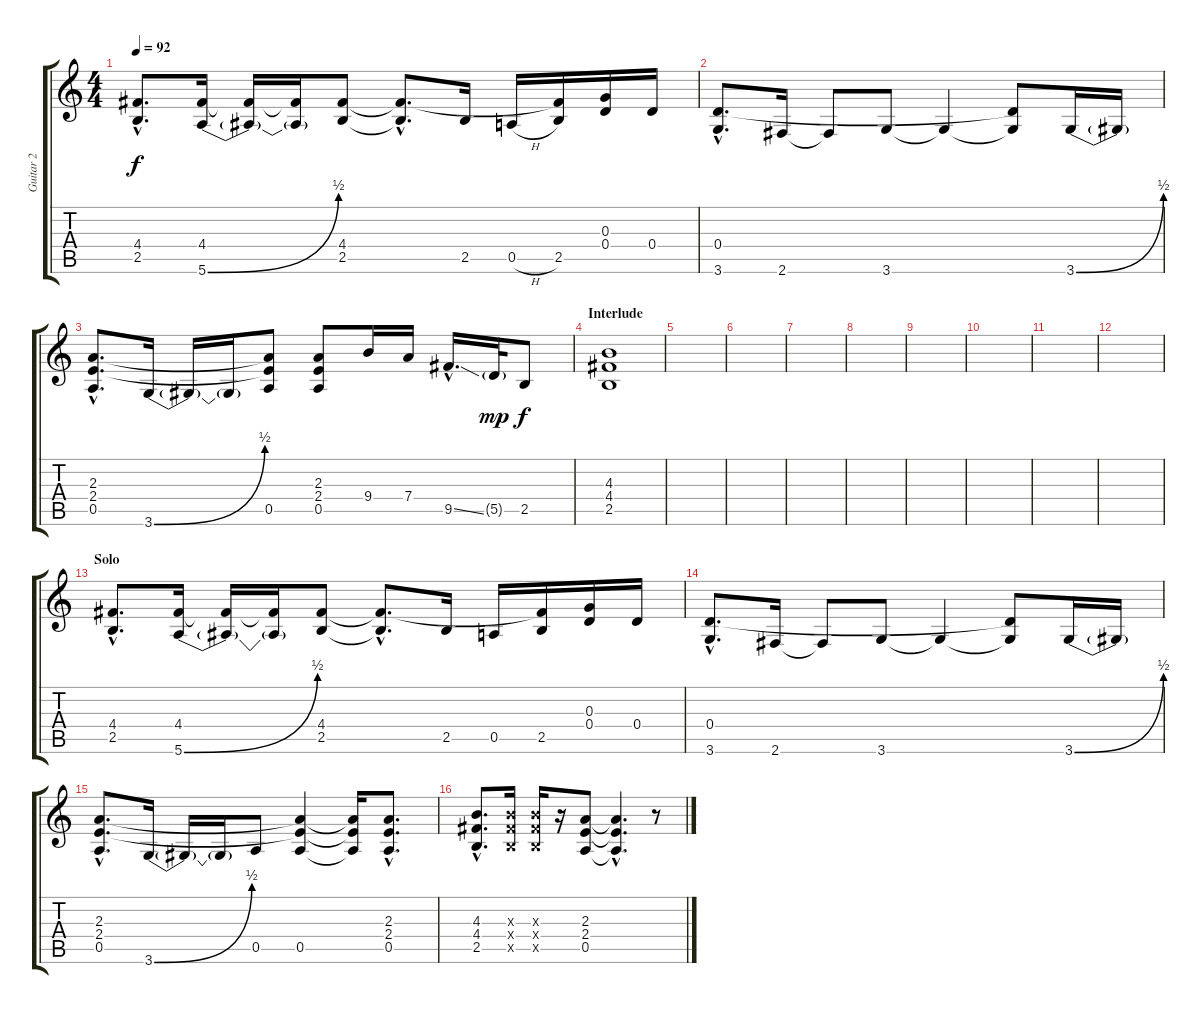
\track ("Guitar 2" "Guitar 2") {instrument overdrivenguitar}
\staff {score tabs}
\tuning (E4 B3 G3 D3 A2 E2) {hide}
\ts (4 4)
\tempo 92
\clef g2
\ks c
(4.4{hac} 2.5{hac}).8{d dy f} (4.4 5.6{be (bend 0 0 60 2)}).16 (4.4{t} 5.6{t}).16 (4.4{t} 5.6{t}).16 (4.4 2.5).8 (4.4{hac t} 2.5{hac t}).8{d} 2.5.16 0.5{h}.16 (4.4{t} 2.5).16 (0.3 0.4).16 0.4.16 |
(0.4{hac} 3.6{hac}).8{d} 2.6.16 2.6{t}.8 3.6.8 3.6{t}.4 (0.4{t} 3.6{t}).8 3.6{be (bend 0 0 60 2)}.16 3.6{t}.16 |
(2.3{hac} 2.4{hac} 0.5{hac}).8{d} 3.6{be (bend 0 0 60 2)}.16 3.6{t}.16 3.6{t}.16 (2.3{t} 2.4{t} 0.5).8 (2.3 2.4 0.5).8 9.4.16 7.4.16 9.5{ss hac}.16{d} 5.5{g}.32{dy mp} 2.5.8{dy f} |
\section ("" "Interlude")
(4.3 4.4 2.5).1 |
|
|
|
|
|
|
|
|
\section ("" "Solo")
(4.4{hac} 2.5{hac}).8{d} (4.4 5.6{be (bend 0 0 60 2)}).16 (4.4{t} 5.6{t}).16 (4.4{t} 5.6{t}).16 (4.4 2.5).8 (4.4{hac t} 2.5{hac t}).8{d} 2.5.16 0.5.16 (4.4{t} 2.5).16 (0.3 0.4).16 0.4.16 |
(0.4{hac} 3.6{hac}).8{d} 2.6.16 2.6{t}.8 3.6.8 3.6{t}.4 (0.4{t} 3.6{t}).8 3.6{be (bend 0 0 60 2)}.16 3.6{t}.16 |
(2.3{hac} 2.4{hac} 0.5{hac}).8{d} 3.6{be (bend 0 0 60 2)}.16 3.6{t}.16 3.6{t}.16 0.5.8 (2.3{t} 2.4{t} 0.5).4 (2.3{t} 2.4{t} 0.5{t}).16 (2.3{hac} 2.4{hac} 0.5{hac}).8{d} |
(4.3{hac} 4.4{hac} 2.5{hac}).8{d} (4.3{x} 4.4{x} 2.5{x}).16 (4.3{x} 4.4{x} 2.5{x}).16 r.16 (2.3 2.4 0.5).8 (2.3{hac t} 2.4{hac t} 0.5{hac t}).4{d} r.8
